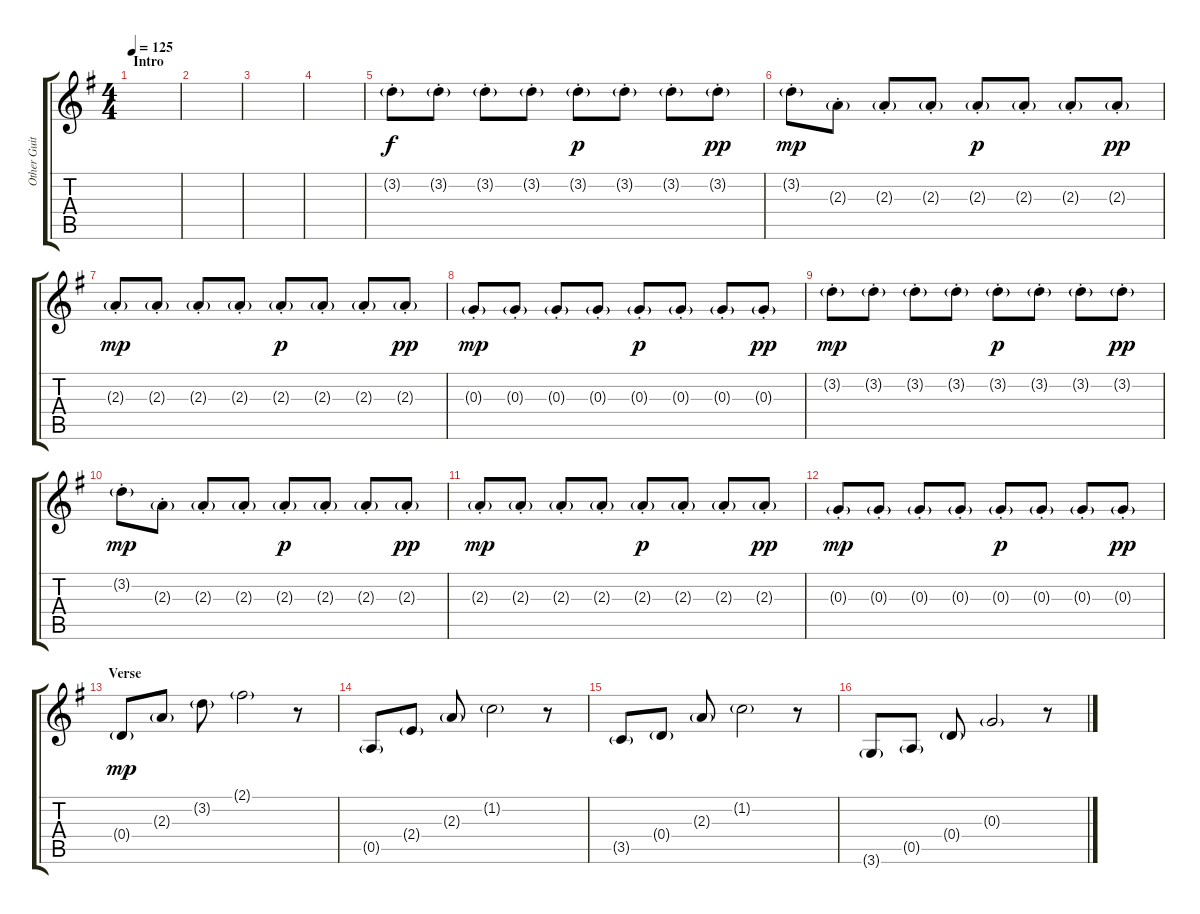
\track ("Other Guit" "Other Guit") {instrument electricguitarjazz}
\staff {score tabs}
\tuning (E4 B3 G3 D3 A2 E2) {hide}
\ts (4 4)
\section ("" "Intro")
\tempo 125
\clef g2
\ks g
|
|
|
|
3.2{g st}.8{volume 15} 3.2{g st}.8 3.2{g st}.8 3.2{g st}.8 3.2{g st}.8{dy p} 3.2{g st}.8 3.2{g st}.8 3.2{g st}.8{dy pp} |
3.2{g st}.8{dy mp} 2.3{g st}.8 2.3{g st}.8 2.3{g st}.8 2.3{g st}.8{dy p} 2.3{g st}.8 2.3{g st}.8 2.3{g st}.8{dy pp} |
2.3{g st}.8{dy mp} 2.3{g st}.8 2.3{g st}.8 2.3{g st}.8 2.3{g st}.8{dy p} 2.3{g st}.8 2.3{g st}.8 2.3{g st}.8{dy pp} |
0.3{g st}.8{dy mp} 0.3{g st}.8 0.3{g st}.8 0.3{g st}.8 0.3{g st}.8{dy p} 0.3{g st}.8 0.3{g st}.8 0.3{g st}.8{dy pp} |
3.2{g st}.8{dy mp volume 15} 3.2{g st}.8 3.2{g st}.8 3.2{g st}.8 3.2{g st}.8{dy p} 3.2{g st}.8 3.2{g st}.8 3.2{g st}.8{dy pp} |
3.2{g st}.8{dy mp} 2.3{g st}.8 2.3{g st}.8 2.3{g st}.8 2.3{g st}.8{dy p} 2.3{g st}.8 2.3{g st}.8 2.3{g st}.8{dy pp} |
2.3{g st}.8{dy mp} 2.3{g st}.8 2.3{g st}.8 2.3{g st}.8 2.3{g st}.8{dy p} 2.3{g st}.8 2.3{g st}.8 2.3{g st}.8{dy pp} |
0.3{g st}.8{dy mp} 0.3{g st}.8 0.3{g st}.8 0.3{g st}.8 0.3{g st}.8{dy p} 0.3{g st}.8 0.3{g st}.8 0.3{g st}.8{dy pp} |
\section ("" "Verse")
0.4{g}.8{dy mp volume 13} 2.3{g}.8 3.2{g}.8 2.1{g}.2 r.8 |
0.5{g}.8 2.4{g}.8 2.3{g}.8 1.2{g}.2 r.8 |
3.5{g}.8 0.4{g}.8 2.3{g}.8 1.2{g}.2 r.8 |
3.6{g}.8 0.5{g}.8 0.4{g}.8 0.3{g}.2 r.8
